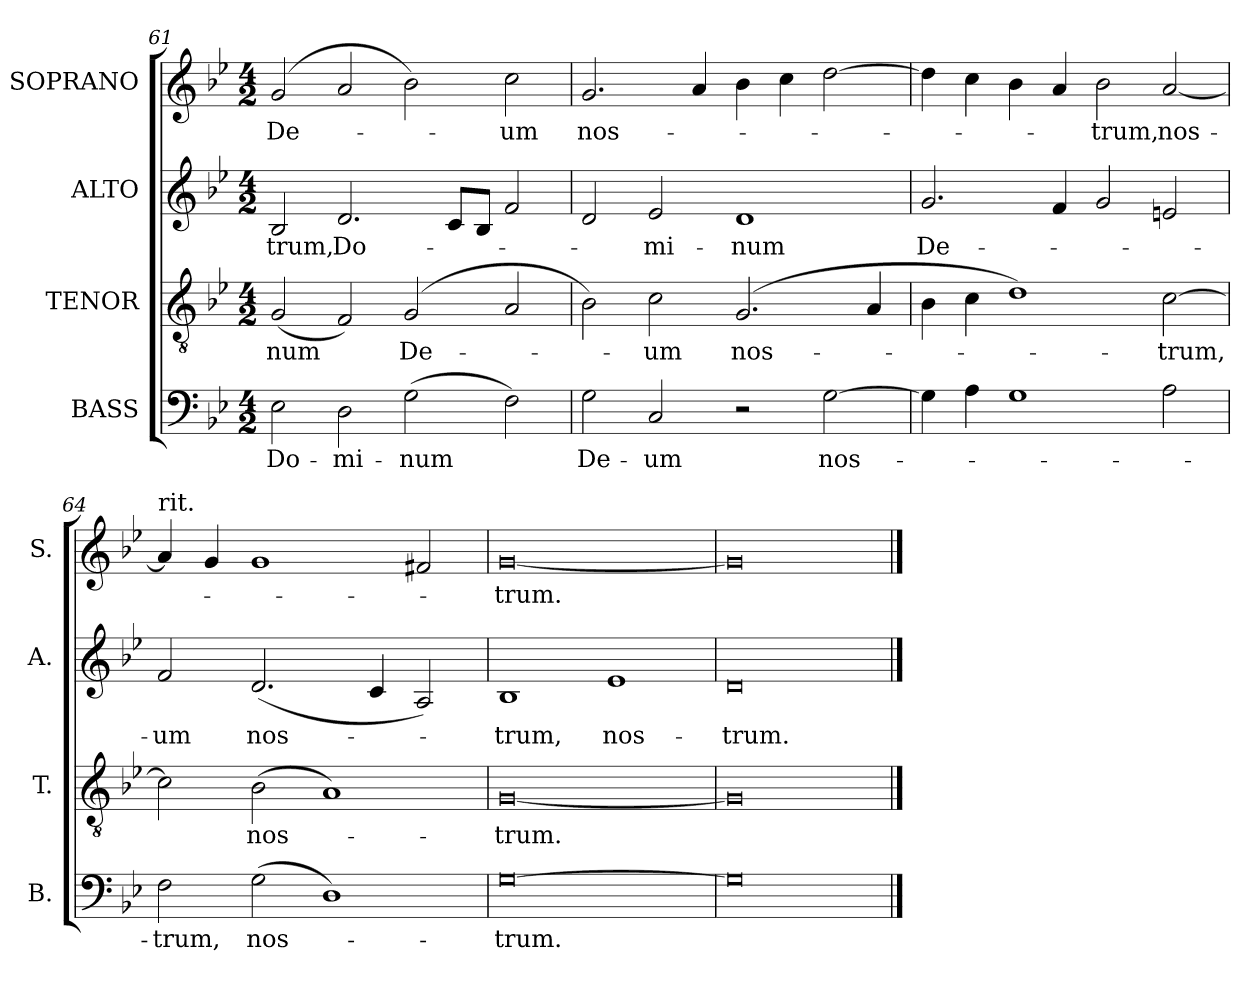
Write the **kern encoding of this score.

**kern	**text	**kern	**text	**kern	**text	**kern	**text
*part4	*part4	*part3	*part3	*part2	*part2	*part1	*part1
*staff4	*staff4	*staff3	*staff3	*staff2	*staff2	*staff1	*staff1
*I"BASS	*	*I"TENOR	*	*I"ALTO	*	*I"SOPRANO	*
*I'B.	*	*I'T.	*	*I'A.	*	*I'S.	*
*clefF4	*	*clefGv2	*	*clefG2	*	*clefG2	*
*	*	*ITrd7c12	*	*	*	*	*
*k[b-e-]	*	*k[b-e-]	*	*k[b-e-]	*	*k[b-e-]	*
*B-:	*	*B-:	*	*B-:	*	*B-:	*
*M4/2	*	*M4/2	*	*M4/2	*	*M4/2	*
=61	=61	=61	=61	=61	=61	=61	=61
!	!LO:LY:b:color=#000000	!	!	!	!	!	!
!	!	!	!LO:LY:b:color=#000000	!	!	!	!
!	!	!	!	!	!LO:LY:b:color=#000000	!	!
!	!	!	!	!	!	!	!LO:LY:b:color=#000000
2E-i\	Do-	(2GGi/	-num	2B-i/	-trum,	(2gi/	De-
!	!LO:LY:b:color=#000000	!	!	!	!	!	!
!	!	!	!	!	!LO:LY:b:color=#000000	!	!
2Di\	-mi-	2FFi/)	.	2.di/	Do-	2ai/	.
!	!LO:LY:b:color=#000000	!	!	!	!	!	!
!	!	!	!LO:LY:b:color=#000000	!	!	!	!
(2Gi\	-num	(2GGi/	De-	.	.	2b-i\)	.
.	.	.	.	8ci/L	.	.	.
.	.	.	.	8B-i/J	.	.	.
!	!	!	!	!	!	!	!LO:LY:b:color=#000000
2Fi\)	.	2AAi/	.	2fi/	.	2cci\	-um
=62	=62	=62	=62	=62	=62	=62	=62
!	!LO:LY:b:color=#000000	!	!	!	!	!	!
!	!	!	!	!	!	!	!LO:LY:b:color=#000000
2Gi\	De-	2BB-i\)	.	2di/	.	2.gi/	nos-
!	!LO:LY:b:color=#000000	!	!	!	!	!	!
!	!	!	!LO:LY:b:color=#000000	!	!	!	!
!	!	!	!	!	!LO:LY:b:color=#000000	!	!
2Ci/	-um	2Ci\	-um	2e-i/	-mi-	.	.
.	.	.	.	.	.	4ai/	.
!	!	!	!LO:LY:b:color=#000000	!	!	!	!
!	!	!	!	!	!LO:LY:b:color=#000000	!	!
2r	.	(2.GGi/	nos-	1di	-num	4b-i\	.
.	.	.	.	.	.	4cci\	.
!	!LO:LY:b:color=#000000	!	!	!	!	!	!
[2Gi\	nos-	.	.	.	.	[2ddi\	.
.	.	4AAi/	.	.	.	.	.
=63	=63	=63	=63	=63	=63	=63	=63
!	!	!	!	!	!LO:LY:b:color=#000000	!	!
4Gi\]	.	4BB-i\	.	2.gi/	De-	4ddi\]	.
4Ai\	.	4Ci\	.	.	.	4cci\	.
1Gi	.	1Di)	.	.	.	4b-i\	.
.	.	.	.	4fi/	.	4ai/	.
!	!	!	!	!	!	!	!LO:LY:b:color=#000000
.	.	.	.	2gi/	.	2b-i\	-trum,
!	!	!	!LO:LY:b:color=#000000	!	!	!	!
!	!	!	!	!	!	!	!LO:LY:b:color=#000000
2Ai\	.	[2Ci\	-trum,	2eni/	.	[2ai/	nos-
=64	=64	=64	=64	=64	=64	=64	=64
!	!LO:LY:b:color=#000000	!	!	!	!	!	!
!	!	!	!	!	!	!LO:TX:t=rit.	!
!	!	!	!	!	!LO:LY:b:color=#000000	!	!
2Fi\	-trum,	2Ci\]	.	2fi/	-um	4ai/]	.
.	.	.	.	.	.	4gi/	.
!	!LO:LY:b:color=#000000	!	!	!	!	!	!
!	!	!	!LO:LY:b:color=#000000	!	!	!	!
!	!	!	!	!	!LO:LY:b:color=#000000	!	!
(2Gi\	nos-	(2BB-i\	nos-	(2.di/	nos-	1gi	.
1Di)	.	1AAi)	.	.	.	.	.
.	.	.	.	4ci/	.	.	.
.	.	.	.	2Ai/)	.	2f#Xi/	.
=65	=65	=65	=65	=65	=65	=65	=65
!	!LO:LY:b:color=#000000	!	!	!	!	!	!
!	!	!	!LO:LY:b:color=#000000	!	!	!	!
!	!	!	!	!	!LO:LY:b:color=#000000	!	!
!	!	!	!	!	!	!	!LO:LY:b:color=#000000
[0Gi	-trum.	[0GGi	-trum.	1B-i	-trum,	[0gi	-trum.
!	!	!	!	!	!LO:LY:b:color=#000000	!	!
.	.	.	.	1e-i	nos-	.	.
=66	=66	=66	=66	=66	=66	=66	=66
!	!	!	!	!	!LO:LY:b:color=#000000	!	!
0Gi]	.	0GGi]	.	0di	-trum.	0gi]	.
==	==	==	==	==	==	==	==
*-	*-	*-	*-	*-	*-	*-	*-
